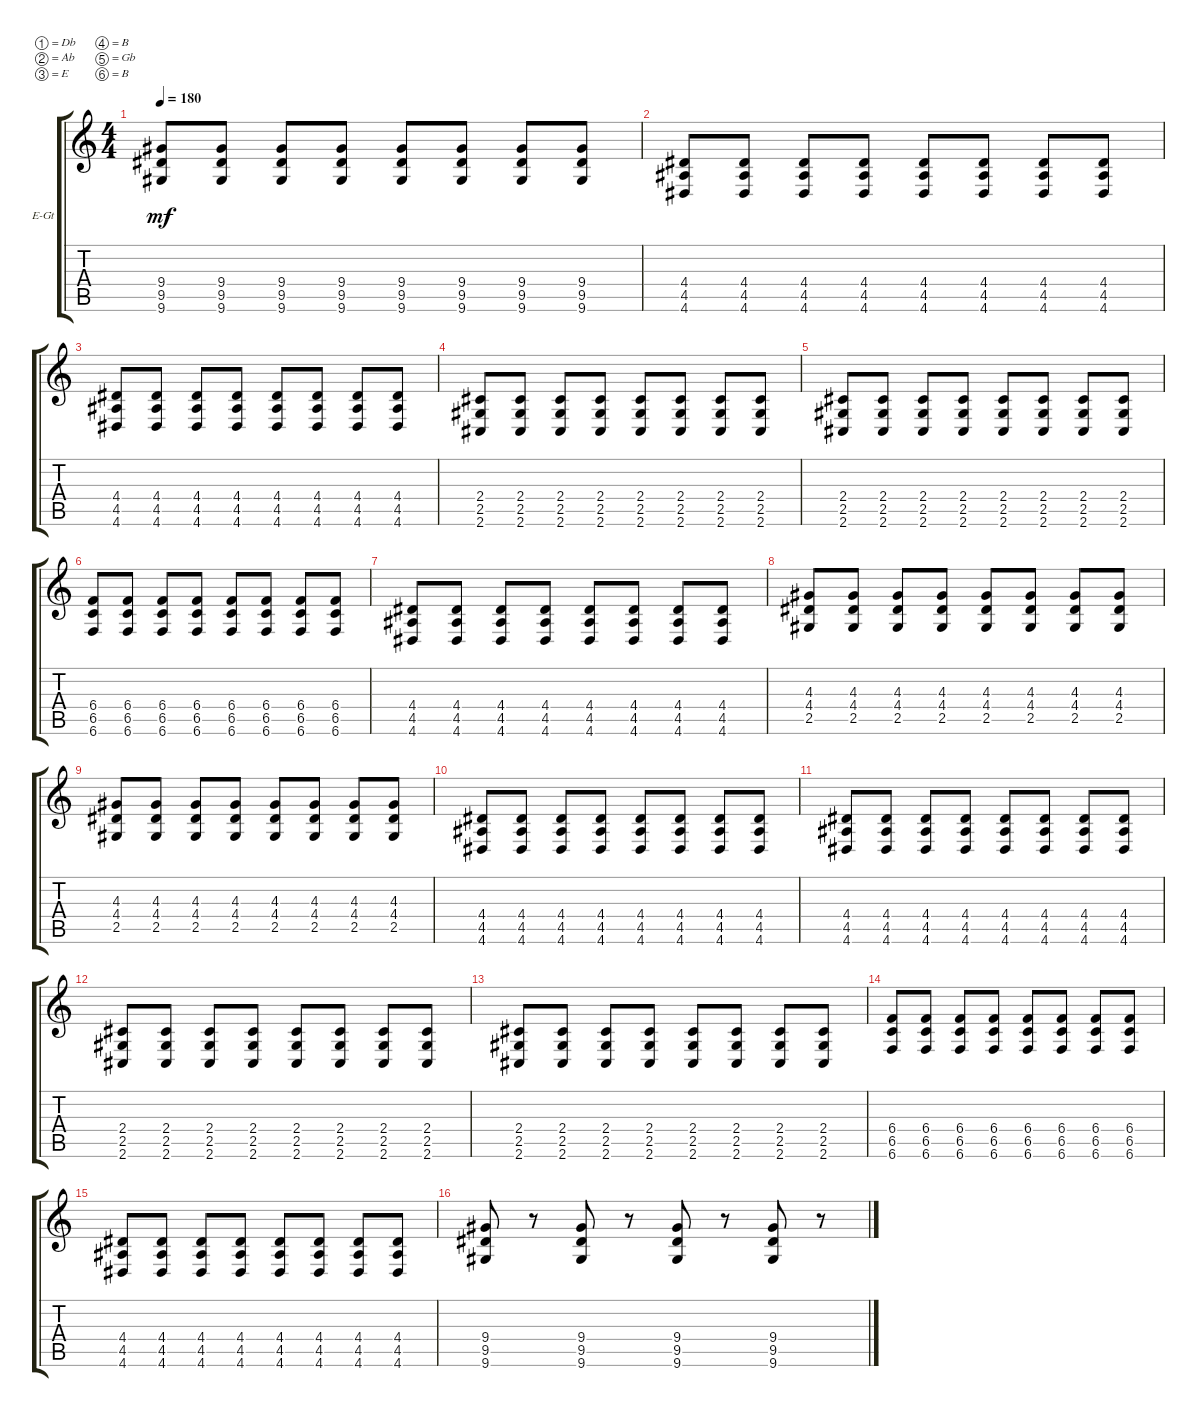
\bracketExtendMode groupsimilarinstruments
\firstSystemTrackNameOrientation horizontal
\otherSystemsTrackNameOrientation horizontal
\track ("Electric Guitar 2" "E-Gt") {instrument distortionguitar}
\staff {score tabs}
\tuning (Db4 Ab3 E3 B2 Gb2 B1)
\ts (4 4)
\tempo 180
\clef g2
\ks c
(9.6 9.5 9.4).8{dy mf} (9.6 9.5 9.4).8 (9.6 9.5 9.4).8 (9.6 9.5 9.4).8 (9.6 9.5 9.4).8 (9.6 9.5 9.4).8 (9.6 9.5 9.4).8 (9.6 9.5 9.4).8 |
(4.6 4.5 4.4).8 (4.6 4.5 4.4).8 (4.6 4.5 4.4).8 (4.6 4.5 4.4).8 (4.6 4.5 4.4).8 (4.6 4.5 4.4).8 (4.6 4.5 4.4).8 (4.6 4.5 4.4).8 |
(4.6 4.5 4.4).8 (4.6 4.5 4.4).8 (4.6 4.5 4.4).8 (4.6 4.5 4.4).8 (4.6 4.5 4.4).8 (4.6 4.5 4.4).8 (4.6 4.5 4.4).8 (4.6 4.5 4.4).8 |
(2.6 2.5 2.4).8 (2.6 2.5 2.4).8 (2.6 2.5 2.4).8 (2.6 2.5 2.4).8 (2.6 2.5 2.4).8 (2.6 2.5 2.4).8 (2.6 2.5 2.4).8 (2.6 2.5 2.4).8 |
(2.6 2.5 2.4).8 (2.6 2.5 2.4).8 (2.6 2.5 2.4).8 (2.6 2.5 2.4).8 (2.6 2.5 2.4).8 (2.6 2.5 2.4).8 (2.6 2.5 2.4).8 (2.6 2.5 2.4).8 |
(6.6 6.4 6.5).8 (6.6 6.4 6.5).8 (6.6 6.4 6.5).8 (6.6 6.4 6.5).8 (6.6 6.4 6.5).8 (6.6 6.4 6.5).8 (6.6 6.4 6.5).8 (6.6 6.4 6.5).8 |
(4.6 4.5 4.4).8 (4.6 4.5 4.4).8 (4.6 4.5 4.4).8 (4.6 4.5 4.4).8 (4.6 4.5 4.4).8 (4.6 4.5 4.4).8 (4.6 4.5 4.4).8 (4.6 4.5 4.4).8 |
(2.5 4.4 4.3).8 (2.5 4.4 4.3).8 (2.5 4.4 4.3).8 (2.5 4.4 4.3).8 (2.5 4.4 4.3).8 (2.5 4.4 4.3).8 (2.5 4.4 4.3).8 (2.5 4.4 4.3).8 |
(2.5 4.4 4.3).8 (2.5 4.4 4.3).8 (2.5 4.4 4.3).8 (2.5 4.4 4.3).8 (2.5 4.4 4.3).8 (2.5 4.4 4.3).8 (2.5 4.4 4.3).8 (2.5 4.4 4.3).8 |
(4.6 4.5 4.4).8 (4.6 4.5 4.4).8 (4.6 4.5 4.4).8 (4.6 4.5 4.4).8 (4.6 4.5 4.4).8 (4.6 4.5 4.4).8 (4.6 4.5 4.4).8 (4.6 4.5 4.4).8 |
(4.6 4.5 4.4).8 (4.6 4.5 4.4).8 (4.6 4.5 4.4).8 (4.6 4.5 4.4).8 (4.6 4.5 4.4).8 (4.6 4.5 4.4).8 (4.6 4.5 4.4).8 (4.6 4.5 4.4).8 |
(2.6 2.5 2.4).8 (2.6 2.5 2.4).8 (2.6 2.5 2.4).8 (2.6 2.5 2.4).8 (2.6 2.5 2.4).8 (2.6 2.5 2.4).8 (2.6 2.5 2.4).8 (2.6 2.5 2.4).8 |
(2.6 2.5 2.4).8 (2.6 2.5 2.4).8 (2.6 2.5 2.4).8 (2.6 2.5 2.4).8 (2.6 2.5 2.4).8 (2.6 2.5 2.4).8 (2.6 2.5 2.4).8 (2.6 2.5 2.4).8 |
(6.6 6.4 6.5).8 (6.6 6.4 6.5).8 (6.6 6.4 6.5).8 (6.6 6.4 6.5).8 (6.6 6.4 6.5).8 (6.6 6.4 6.5).8 (6.6 6.4 6.5).8 (6.6 6.4 6.5).8 |
(4.6 4.5 4.4).8 (4.6 4.5 4.4).8 (4.6 4.5 4.4).8 (4.6 4.5 4.4).8 (4.6 4.5 4.4).8 (4.6 4.5 4.4).8 (4.6 4.5 4.4).8 (4.6 4.5 4.4).8 |
(9.5 9.4 9.6).8 r.8 (9.5 9.4 9.6).8 r.8 (9.5 9.4 9.6).8 r.8 (9.5 9.4 9.6).8 r.8
